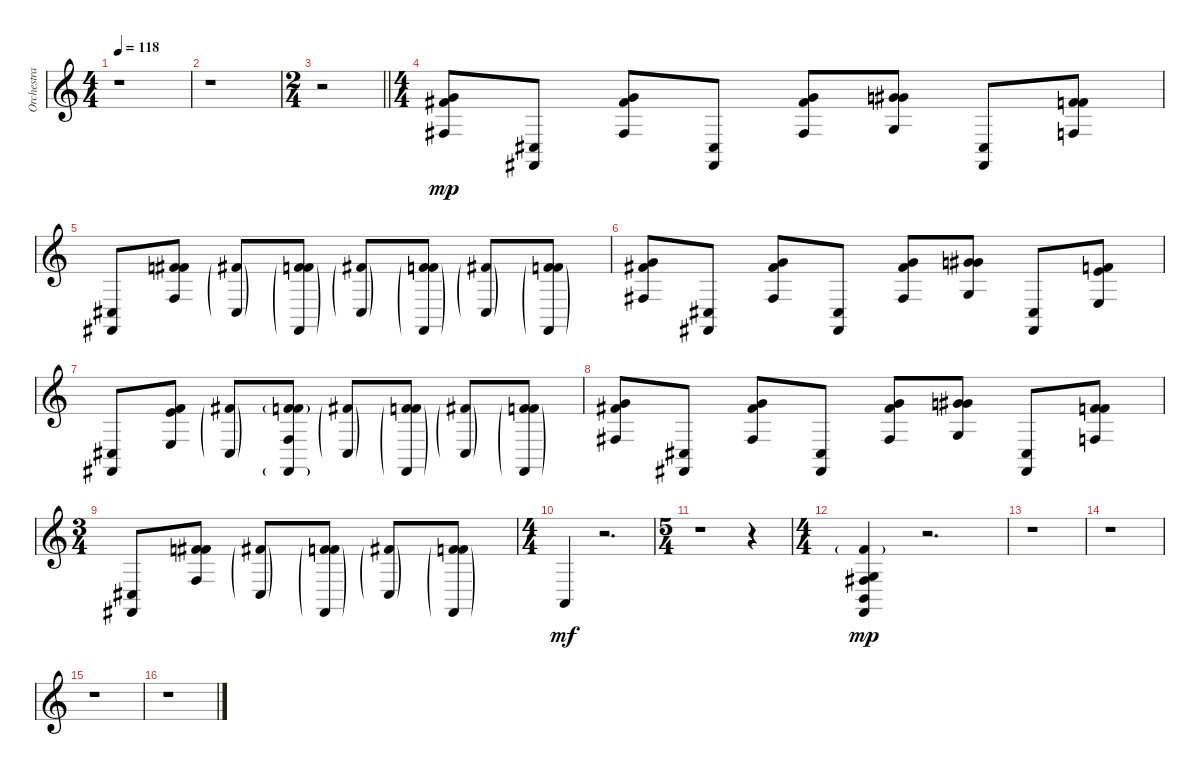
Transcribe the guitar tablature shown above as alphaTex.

\track ("Orchestra Hits" "Orchestra ") {instrument orchestrahit}
\staff {score}
\tuning (E4 B3 G3 D3 A2 E2) {hide}
\ts (4 4)
\tempo 118
\clef g2
\ks c
r.1{dy mf} |
r.1 |
\ts (2 4)
\barLineRight lightlight
r.2 |
\ts (4 4)
(3.1 7.2 4.4).8{dy mp} (4.5 2.6).8 (3.1 7.2 4.4).8 (4.5 2.6).8 (3.1 7.2 4.4).8 (4.1 8.2 5.4).8 (4.5 2.6).8 (2.1 6.2 3.4).8 |
(4.5 2.6).8 (2.1 6.2 3.4).8 (2.1{g} 4.5{g}).8 (2.1{g} 6.2{g} 2.6{g}).8 (2.1{g} 4.5{g}).8 (2.1{g} 6.2{g} 2.6{g}).8 (2.1{g} 4.5{g}).8 (2.1{g} 6.2{g} 2.6{g}).8 |
(3.1 7.2 4.4).8 (4.5 2.6).8 (3.1 7.2 4.4).8 (4.5 2.6).8 (3.1 7.2 4.4).8 (4.1 8.2 5.4).8 (4.5 2.6).8 (1.1 5.2 2.4).8 |
(4.5 2.6).8 (1.1 5.2 2.4).8 (2.1{g} 4.5{g}).8 (2.1{g} 6.2 3.4 2.6{g}).8 (2.1{g} 4.5{g}).8 (2.1{g} 6.2{g} 2.6{g}).8 (2.1{g} 4.5{g}).8 (2.1{g} 6.2{g} 2.6{g}).8 |
(3.1 7.2 4.4).8 (4.5 2.6).8 (3.1 7.2 4.4).8 (4.5 2.6).8 (3.1 7.2 4.4).8 (4.1 8.2 5.4).8 (4.5 2.6).8 (2.1 6.2 3.4).8 |
\ts (3 4)
(4.5 2.6).8 (2.1 6.2 3.4).8 (2.1{g} 4.5{g}).8 (2.1{g} 6.2{g} 2.6{g}).8 (2.1{g} 4.5{g}).8 (2.1{g} 6.2{g} 2.6{g}).8 |
\ts (4 4)
0.5.4{dy mf} r.2{d} |
\ts (5 4)
r.1 r.4 |
\ts (4 4)
(1.1{g} 0.3 4.4 2.5 1.6).4{dy mp} r.2{d} |
r.1 |
r.1 |
r.1 |
r.1
